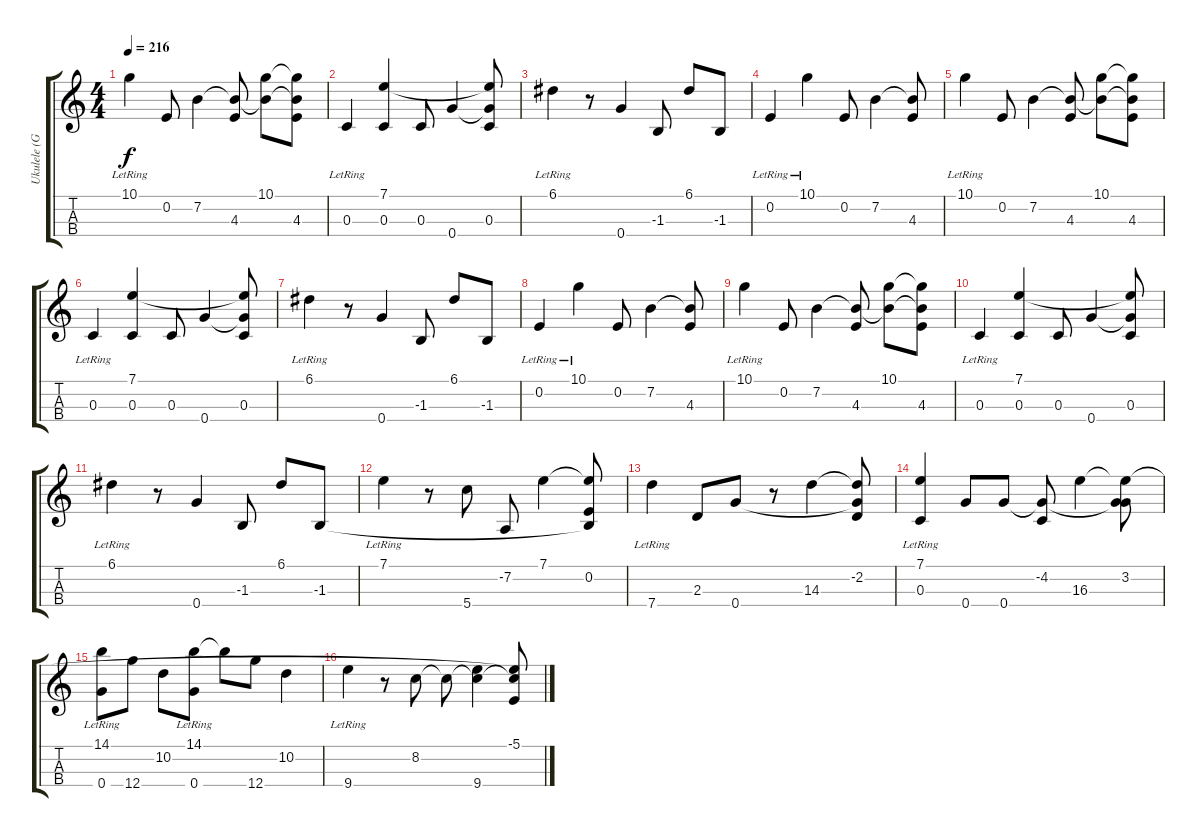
\track ("Ukulele (GCEA4)" "Ukulele (G") {solo instrument acousticguitarnylon}
\staff {score tabs}
\tuning (A3 E3 C3 G3) {hide}
\ts (4 4)
\tempo 216
\clef g2
\ks c
10.1{lr}.4{dy f} 0.2.8 7.2.4 (7.2{t} 4.3).8 (10.1 7.2{t}).8 (10.1{t} 7.2{t} 4.3).8 |
0.3{lr}.4 (7.1 0.3).4 0.3.8 0.4.4 (7.1{t} 0.3 0.4{t}).8 |
6.1{lr}.4 r.8 0.4.4 -1.3.8 6.1.8 -1.3.8 |
0.2{lr}.4 10.1{lr}.4 0.2.8 7.2.4 (7.2{t} 4.3).8 |
10.1{lr}.4 0.2.8 7.2.4 (7.2{t} 4.3).8 (10.1 7.2{t}).8 (10.1{t} 7.2{t} 4.3).8 |
0.3{lr}.4 (7.1 0.3).4 0.3.8 0.4.4 (7.1{t} 0.3 0.4{t}).8 |
6.1{lr}.4 r.8 0.4.4 -1.3.8 6.1.8 -1.3.8 |
0.2{lr}.4 10.1{lr}.4 0.2.8 7.2.4 (7.2{t} 4.3).8 |
10.1{lr}.4 0.2.8 7.2.4 (7.2{t} 4.3).8 (10.1 7.2{t}).8 (10.1{t} 7.2{t} 4.3).8 |
0.3{lr}.4 (7.1 0.3).4 0.3.8 0.4.4 (7.1{t} 0.3 0.4{t}).8 |
6.1{lr}.4 r.8 0.4.4 -1.3.8 6.1.8 -1.3.8 |
7.1{lr}.4 r.8 5.4.8 -7.2.8 7.1.4 (7.1{t} 0.2 -1.3{t}).8 |
7.4{lr}.4 2.3.8 0.4.8 r.8 14.3.4 (-2.2 14.3{t} 0.4{t}).8 |
(7.1{lr} 0.3{lr}).4 0.4.8 0.4.8 (-4.2 0.4{t}).8 16.3.4 (3.2 16.3{t} 0.4{t}).8 |
(14.1{lr} 0.4{lr}).8 12.4.8 10.2.8 (14.1{lr} 0.4{lr}).8 14.1{t}.8 12.4.8 10.2.4 |
9.4{lr}.4 r.8 8.2.8 8.2{t}.8 (8.2{t} 9.4).4 (-5.1 8.2{t} 16.3{t}).8
